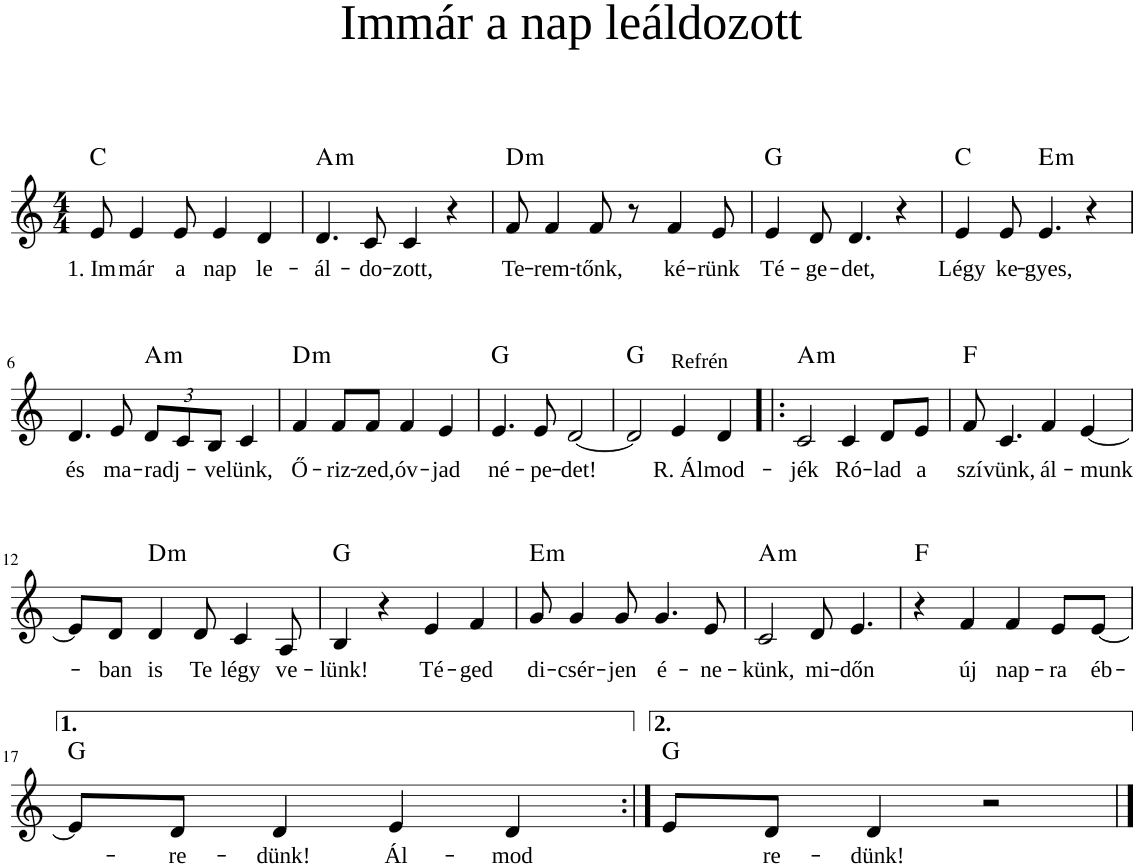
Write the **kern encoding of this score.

**kern	**text	**harte
*part1	*part1	*part1
*staff1	*staff1	*
*I"Voice	*	*
*clefG2	*	*
*k[]	*	*
*M4/4	*	*
=1	=1	=1
!	!LO:LY:b	!
8e/	1. Im-	C:maj
!	!LO:LY:b	!
4e/	-már	.
!	!LO:LY:b	!
8e/	a	.
!	!LO:LY:b	!
4e/	nap	.
!	!LO:LY:b	!
4d/	le-	.
=2	=2	=2
!	!LO:LY:b	!LO:H:kt=m
4.d/	-ál-	A:min
!	!LO:LY:b	!
8c/	-do-	.
!	!LO:LY:b	!
4c/	-zott,	.
4r	.	.
=3	=3	=3
!	!LO:LY:b	!LO:H:kt=m
8f/	Te-	D:min
!	!LO:LY:b	!
4f/	-rem-	.
!	!LO:LY:b	!
8f/	-tőnk,	.
8r	.	.
!	!LO:LY:b	!
4f/	ké-	.
!	!LO:LY:b	!
8e/	-rünk	.
=4	=4	=4
!	!LO:LY:b	!
4e/	Té-	G:maj
!	!LO:LY:b	!
8d/	-ge-	.
!	!LO:LY:b	!
4.d/	-det,	.
4r	.	.
=5	=5	=5
!	!LO:LY:b	!
4e/	Légy	C:maj
!	!LO:LY:b	!
8e/	ke-	.
!	!LO:LY:b	!LO:H:kt=m
4.e/	-gyes,	E:min
4r	.	.
!!LO:LB:g=z
=6	=6	=6
!	!LO:LY:b	!
4.d/	és	.
!	!LO:LY:b	!
8e/	ma-	.
*Xbrackettup	*	*
!	!LO:LY:b	!LO:H:kt=m
12d/L	-radj-	A:min
12c/	.	.
!	!LO:LY:b	!
12B/J	-ve-	.
!	!LO:LY:b	!
4c/	-lünk,	.
=7	=7	=7
!	!LO:LY:b	!LO:H:kt=m
4f/	Ő-	D:min
!	!LO:LY:b	!
8f/L	-riz-	.
!	!LO:LY:b	!
8f/J	-zed,	.
!	!LO:LY:b	!
4f/	óv-	.
!	!LO:LY:b	!
4e/	-jad	.
=8	=8	=8
!	!LO:LY:b	!
4.e/	né-	G:maj
!	!LO:LY:b	!
8e/	-pe-	.
!	!LO:LY:b	!
[2d/	-det!	.
=9	=9	=9
2d/]	.	G:maj
!LO:TX:a:t=Refrén	!	!
!	!LO:LY:b	!
4e/	R. Ál-	.
!	!LO:LY:b	!
4d/	-mod-	.
=10!|:	=10!|:	=10!|:
!	!LO:LY:b	!LO:H:kt=m
2c/	-jék	A:min
!	!LO:LY:b	!
4c/	Ró-	.
!	!LO:LY:b	!
8d/L	-lad	.
!	!LO:LY:b	!
8e/J	a	.
=11	=11	=11
!	!LO:LY:b	!
8f/	szí-	F:maj
!	!LO:LY:b	!
4.c/	-vünk,	.
!	!LO:LY:b	!
4f/	ál-	.
!	!LO:LY:b	!
[4e/	-munk-	.
!!LO:LB:g=z
=12	=12	=12
8e/L]	.	.
!	!LO:LY:b	!
8d/J	-ban	.
!	!LO:LY:b	!LO:H:kt=m
4d/	is	D:min
!	!LO:LY:b	!
8d/	Te	.
!	!LO:LY:b	!
4c/	légy	.
!	!LO:LY:b	!
8A/	ve-	.
=13	=13	=13
!	!LO:LY:b	!
4B/	-lünk!	G:maj
4r	.	.
!	!LO:LY:b	!
4e/	Té-	.
!	!LO:LY:b	!
4f/	-ged	.
=14	=14	=14
!	!LO:LY:b	!LO:H:kt=m
8g/	di-	E:min
!	!LO:LY:b	!
4g/	-csér-	.
!	!LO:LY:b	!
8g/	-jen	.
!	!LO:LY:b	!
4.g/	é-	.
!	!LO:LY:b	!
8e/	-ne-	.
=15	=15	=15
!	!LO:LY:b	!LO:H:kt=m
2c/	-künk,	A:min
!	!LO:LY:b	!
8d/	mi-	.
!	!LO:LY:b	!
4.e/	-dőn	.
=16	=16	=16
4r	.	F:maj
!	!LO:LY:b	!
4f/	új	.
!	!LO:LY:b	!
4f/	nap-	.
!	!LO:LY:b	!
8e/L	-ra	.
!	!LO:LY:b	!
[8e/J	éb-	.
!!LO:LB:g=z
=17	=17	=17
8e/L]	.	G:maj
!	!LO:LY:b	!
8d/J	re-	.
!	!LO:LY:b	!
4d/	-dünk!	.
!	!LO:LY:b	!
4e/	Ál-	.
!	!LO:LY:b	!
4d/	-mod	.
=18:|!	=18:|!	=18:|!
8e/L	.	G:maj
!	!LO:LY:b	!
8d/J	re-	.
!	!LO:LY:b	!
4d/	-dünk!	.
2r	.	.
==	==	==
*-	*-	*-
